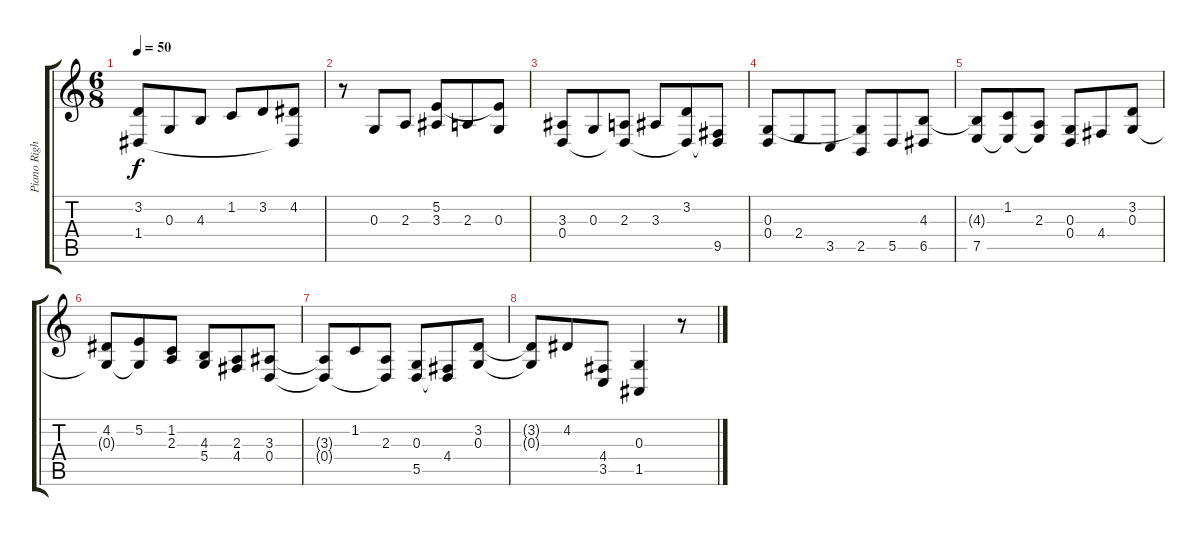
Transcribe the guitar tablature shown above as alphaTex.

\track ("Piano Right Hand" "Piano Righ") {instrument acousticgrandpiano}
\staff {score tabs}
\tuning (E4 B3 G3 D3 A2 E2) {hide}
\ts (6 8)
\tempo 50
\clef g2
\ks c
(3.2{t} 1.4).8{dy f} 0.3.8 4.3.8 1.2.8 3.2.8 (4.2 1.4{t}).8 |
r.8 0.3.8 2.3.8 (5.2 3.3).8 2.3.8 (5.2{t} 0.3).8 |
(3.3 0.4).8 0.3.8 (2.3 0.4{t}).8 3.3.8 (3.2 0.4{t}).8 (0.4{t} 9.5).8 |
(0.3 0.4).8 2.4.8 3.5.8 (0.3{t} 2.5).8 5.5.8 (4.3 6.5).8 |
(4.3{t} 7.5).8 (1.2 7.5{t}).8 (2.3 7.5{t}).8 (0.3 0.4).8 4.4.8 (3.2 0.3).8 |
(4.2 0.3{t}).8 (5.2 0.3{t}).8 (1.2 2.3).8 (4.3 5.4).8 (2.3 4.4).8 (3.3 0.4).8 |
(3.3{t} 0.4{t}).8 1.2.8 (2.3 0.4{t}).8 (0.3 5.5).8 (4.4 5.5{t}).8 (3.2 0.3).8 |
(3.2{t} 0.3{t}).8 4.2.8 (4.4 3.5).8 (0.3 1.5).4 r.8
